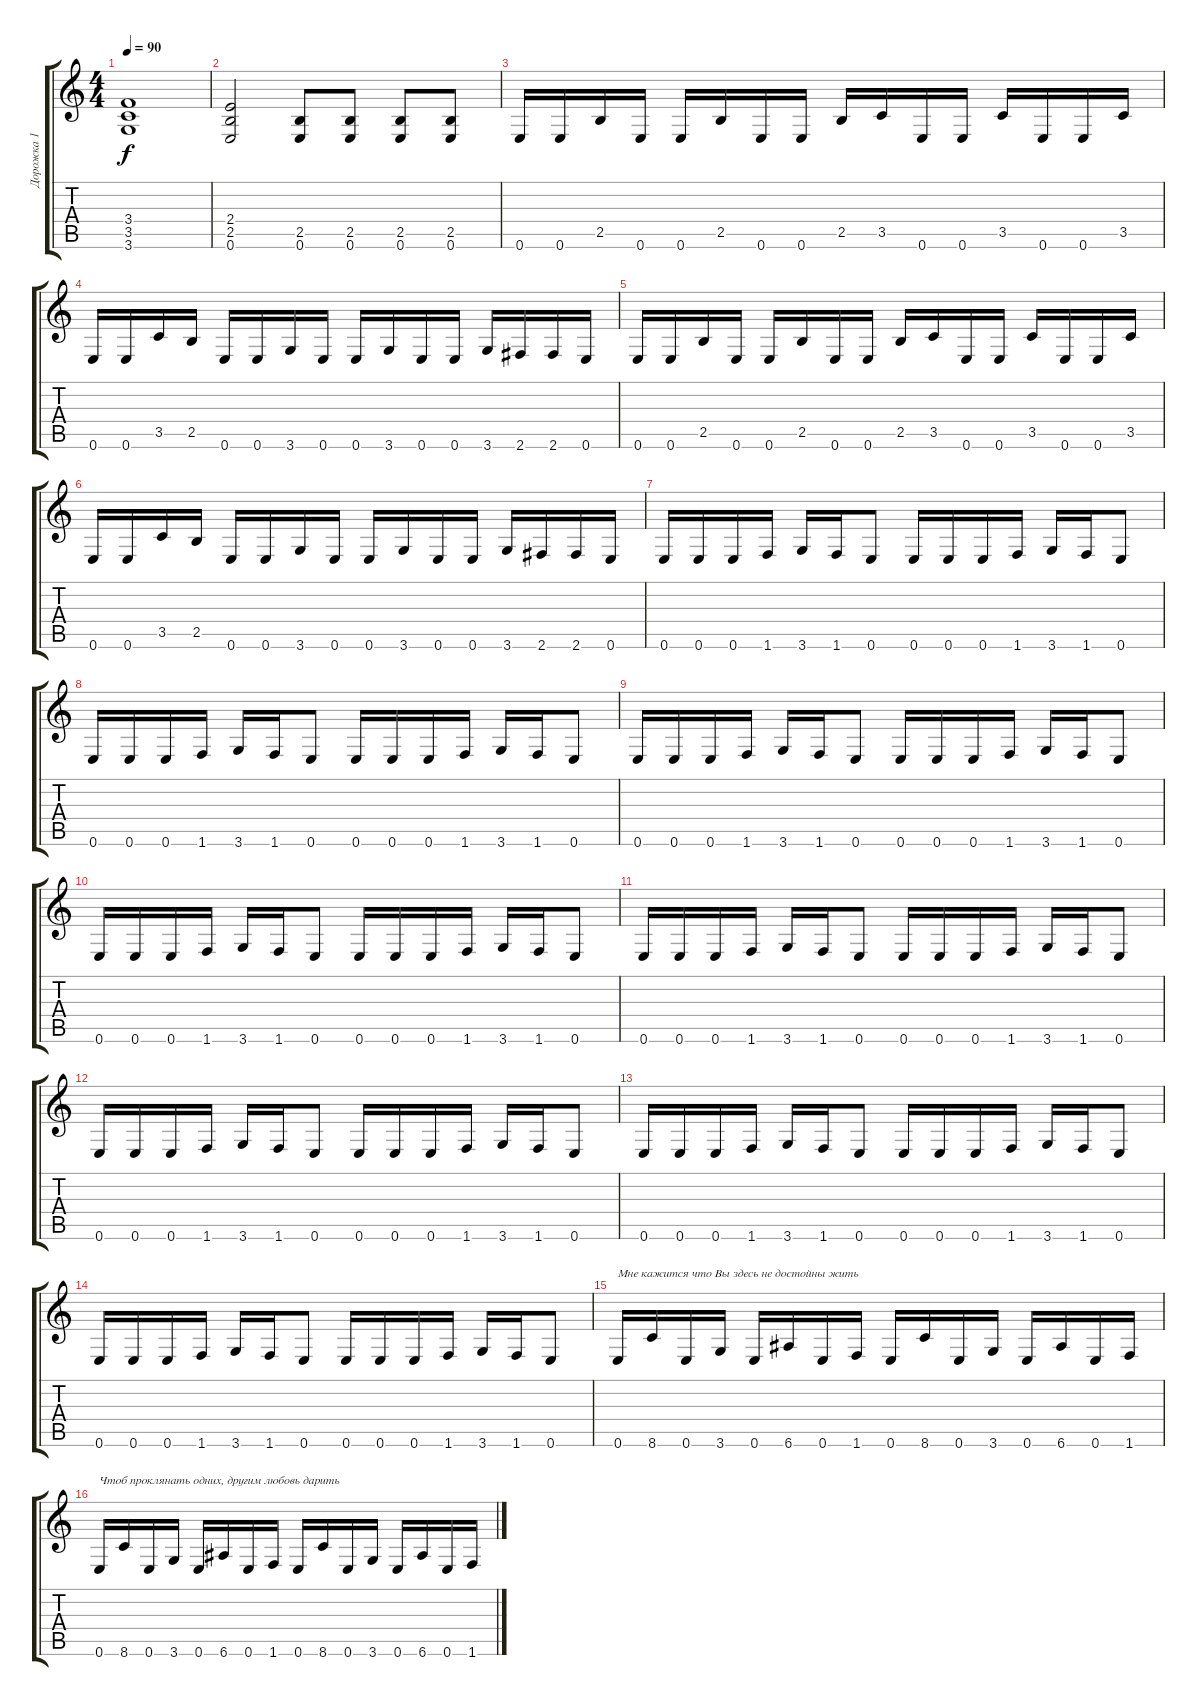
\track ("Дорожка 1" "Дорожка 1") {instrument overdrivenguitar}
\staff {score tabs}
\tuning (E4 B3 G3 D3 A2 E2) {hide}
\ts (4 4)
\tempo 90
\clef g2
\ks c
(3.4 3.5 3.6).1{dy f} |
(2.4 2.5 0.6).2 (2.5 0.6).8 (2.5 0.6).8 (2.5 0.6).8 (2.5 0.6).8 |
0.6.16 0.6.16 2.5.16 0.6.16 0.6.16 2.5.16 0.6.16 0.6.16 2.5.16 3.5.16 0.6.16 0.6.16 3.5.16 0.6.16 0.6.16 3.5.16 |
0.6.16 0.6.16 3.5.16 2.5.16 0.6.16 0.6.16 3.6.16 0.6.16 0.6.16 3.6.16 0.6.16 0.6.16 3.6.16 2.6.16 2.6.16 0.6.16 |
0.6.16 0.6.16 2.5.16 0.6.16 0.6.16 2.5.16 0.6.16 0.6.16 2.5.16 3.5.16 0.6.16 0.6.16 3.5.16 0.6.16 0.6.16 3.5.16 |
0.6.16 0.6.16 3.5.16 2.5.16 0.6.16 0.6.16 3.6.16 0.6.16 0.6.16 3.6.16 0.6.16 0.6.16 3.6.16 2.6.16 2.6.16 0.6.16 |
0.6.16 0.6.16 0.6.16 1.6.16 3.6.16 1.6.16 0.6.8 0.6.16 0.6.16 0.6.16 1.6.16 3.6.16 1.6.16 0.6.8 |
0.6.16 0.6.16 0.6.16 1.6.16 3.6.16 1.6.16 0.6.8 0.6.16 0.6.16 0.6.16 1.6.16 3.6.16 1.6.16 0.6.8 |
0.6.16 0.6.16 0.6.16 1.6.16 3.6.16 1.6.16 0.6.8 0.6.16 0.6.16 0.6.16 1.6.16 3.6.16 1.6.16 0.6.8 |
0.6.16 0.6.16 0.6.16 1.6.16 3.6.16 1.6.16 0.6.8 0.6.16 0.6.16 0.6.16 1.6.16 3.6.16 1.6.16 0.6.8 |
0.6.16 0.6.16 0.6.16 1.6.16 3.6.16 1.6.16 0.6.8 0.6.16 0.6.16 0.6.16 1.6.16 3.6.16 1.6.16 0.6.8 |
0.6.16 0.6.16 0.6.16 1.6.16 3.6.16 1.6.16 0.6.8 0.6.16 0.6.16 0.6.16 1.6.16 3.6.16 1.6.16 0.6.8 |
0.6.16 0.6.16 0.6.16 1.6.16 3.6.16 1.6.16 0.6.8 0.6.16 0.6.16 0.6.16 1.6.16 3.6.16 1.6.16 0.6.8 |
0.6.16 0.6.16 0.6.16 1.6.16 3.6.16 1.6.16 0.6.8 0.6.16 0.6.16 0.6.16 1.6.16 3.6.16 1.6.16 0.6.8 |
0.6.16{txt "Мне кажится что Вы здесь не достойны жить"} 8.6.16 0.6.16 3.6.16 0.6.16 6.6.16 0.6.16 1.6.16 0.6.16 8.6.16 0.6.16 3.6.16 0.6.16 6.6.16 0.6.16 1.6.16 |
0.6.16{txt "Чтоб проклянать одних, другим любовь дарить"} 8.6.16 0.6.16 3.6.16 0.6.16 6.6.16 0.6.16 1.6.16 0.6.16 8.6.16 0.6.16 3.6.16 0.6.16 6.6.16 0.6.16 1.6.16
